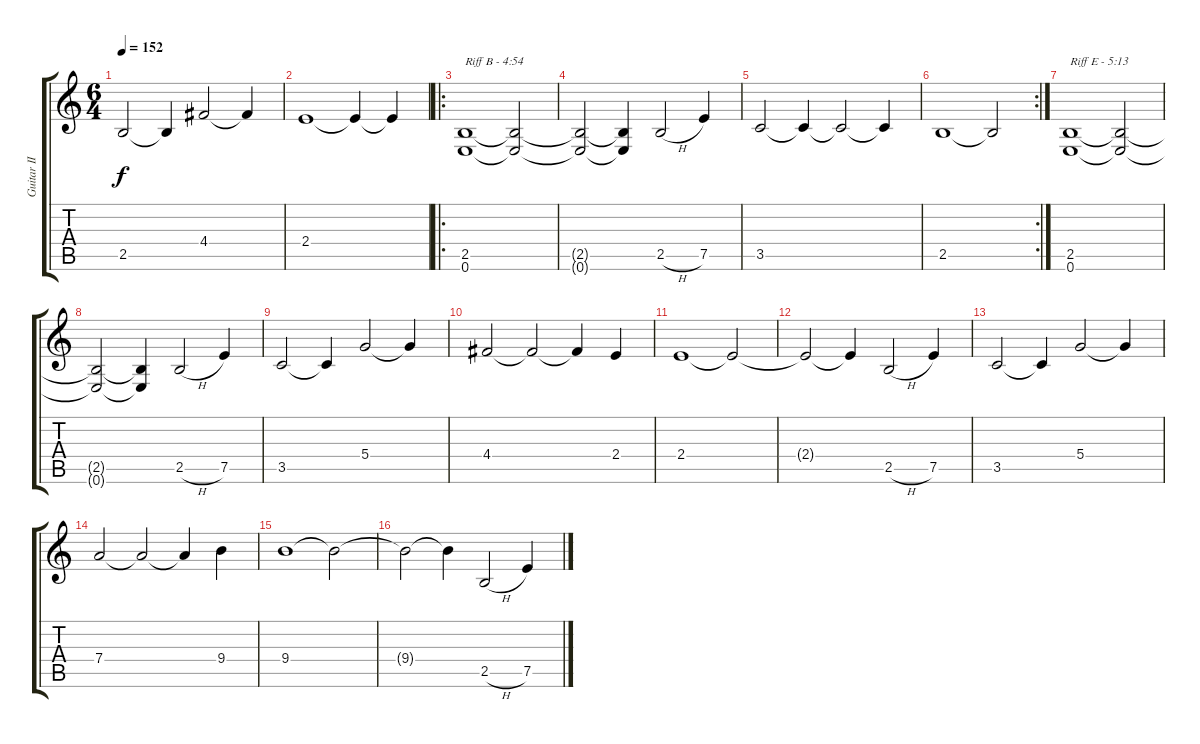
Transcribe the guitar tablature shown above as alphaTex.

\track ("Guitar II" "Guitar II") {instrument distortionguitar}
\staff {score tabs}
\tuning (E4 B3 G3 D3 A2 E2) {hide}
\ts (6 4)
\tempo 152
\clef g2
\ks c
2.5.2{dy f} 2.5{t}.4 4.4.2 4.4{t}.4 |
2.4.1 2.4{t}.4 2.4{t}.4 |
\ro
(2.5 0.6).1{txt "Riff B - 4:54"} (2.5{t} 0.6{t}).2 |
(2.5{t} 0.6{t}).2 (2.5{t} 0.6{t}).4 2.5{h}.2 7.5.4 |
3.5.2 3.5{t}.4 3.5{t}.2 3.5{t}.4 |
\rc 2
2.5.1 2.5{t}.2 |
(2.5 0.6).1{txt "Riff E - 5:13"} (2.5{t} 0.6{t}).2 |
(2.5{t} 0.6{t}).2 (2.5{t} 0.6{t}).4 2.5{h}.2 7.5.4 |
3.5.2 3.5{t}.4 5.4.2 5.4{t}.4 |
4.4.2 4.4{t}.2 4.4{t}.4 2.4.4 |
2.4.1 2.4{t}.2 |
2.4{t}.2 2.4{t}.4 2.5{h}.2 7.5.4 |
3.5.2 3.5{t}.4 5.4.2 5.4{t}.4 |
7.4.2 7.4{t}.2 7.4{t}.4 9.4.4 |
9.4.1 9.4{t}.2 |
9.4{t}.2 9.4{t}.4 2.5{h}.2 7.5.4
